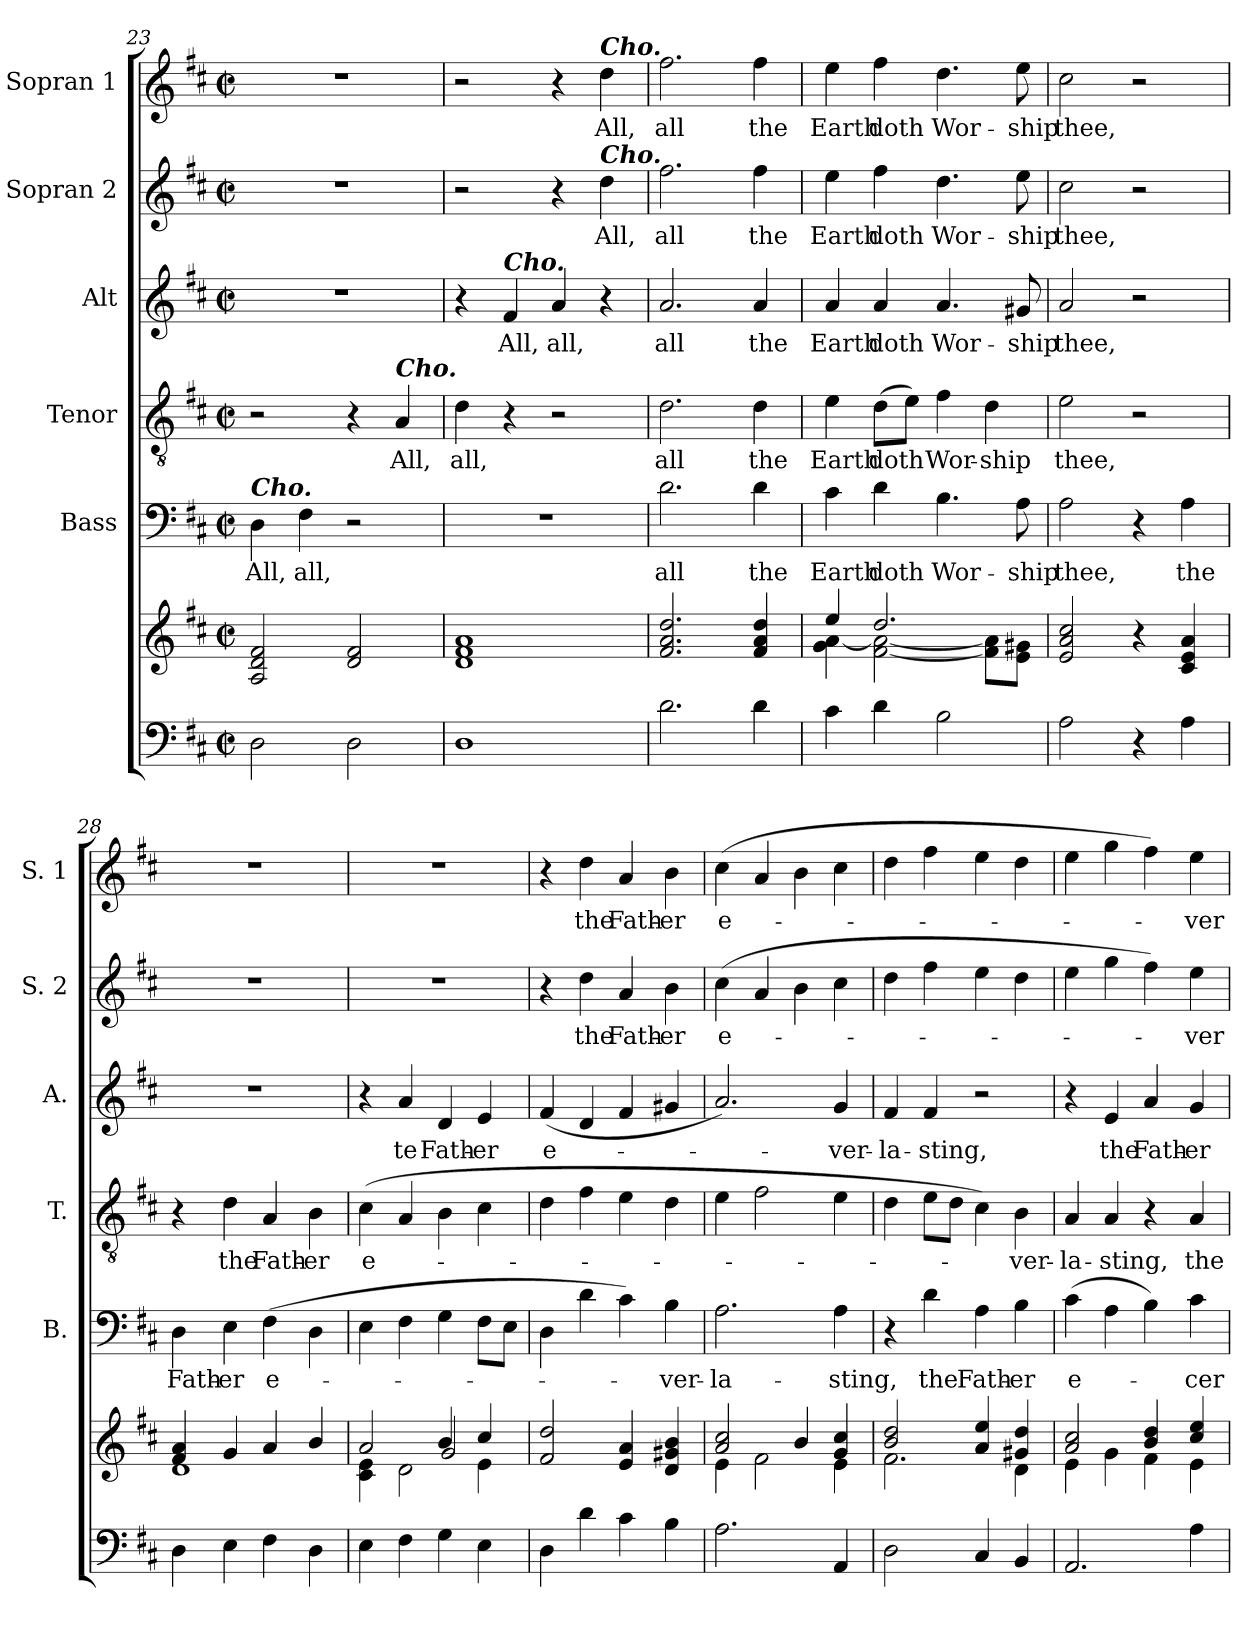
**kern	**kern	**kern	**text	**kern	**text	**kern	**text	**kern	**text	**kern	**text
*part6	*part6	*part5	*part5	*part4	*part4	*part3	*part3	*part2	*part2	*part1	*part1
*staff7	*staff6	*staff5	*staff5	*staff4	*staff4	*staff3	*staff3	*staff2	*staff2	*staff1	*staff1
*	*	*I"Bass	*	*I"Tenor	*	*I"Alt	*	*I"Sopran 2	*	*I"Sopran 1	*
*	*	*I'B.	*	*I'T.	*	*I'A.	*	*I'S. 2	*	*I'S. 1	*
!!LO:PB:g=z
*clefF4	*clefG2	*clefF4	*	*clefGv2	*	*clefG2	*	*clefG2	*	*clefG2	*
*k[f#c#]	*k[f#c#]	*k[f#c#]	*	*k[f#c#]	*	*k[f#c#]	*	*k[f#c#]	*	*k[f#c#]	*
*D:	*D:	*D:	*	*D:	*	*D:	*	*D:	*	*D:	*
*M2/2	*M2/2	*M2/2	*	*M2/2	*	*M2/2	*	*M2/2	*	*M2/2	*
*met(c|)	*met(c|)	*met(c|)	*	*met(c|)	*	*met(c|)	*	*met(c|)	*	*met(c|)	*
=23	=23	=23	=23	=23	=23	=23	=23	=23	=23	=23	=23
!	!	!LO:TX:a:Bi:t=Cho.	!	!	!	!	!	!	!	!	!
!	!	!	!LO:LY:b	!	!	!	!	!	!	!	!
2D\	2A/ 2d/ 2f#/	4D\	All,	2r	.	1r	.	1r	.	1r	.
!	!	!	!LO:LY:b	!	!	!	!	!	!	!	!
.	.	4F#\	all,	.	.	.	.	.	.	.	.
2D\	2d/ 2f#/	2r	.	4r	.	.	.	.	.	.	.
!	!	!	!	!LO:TX:a:Bi:t=Cho.	!	!	!	!	!	!	!
!	!	!	!	!	!LO:LY:b	!	!	!	!	!	!
.	.	.	.	4A/	All,	.	.	.	.	.	.
=24	=24	=24	=24	=24	=24	=24	=24	=24	=24	=24	=24
!	!	!	!	!	!LO:LY:b	!	!	!	!	!	!
1D	1d 1f# 1a	1r	.	4d\	all,	4r	.	2r	.	2r	.
!	!	!	!	!	!	!LO:TX:a:Bi:t=Cho.	!	!	!	!	!
!	!	!	!	!	!	!	!LO:LY:b	!	!	!	!
.	.	.	.	4r	.	4f#/	All,	.	.	.	.
!	!	!	!	!	!	!	!LO:LY:b	!	!	!	!
.	.	.	.	2r	.	4a/	all,	4r	.	4r	.
!	!	!	!	!	!	!	!	!	!	!LO:TX:a:Bi:t=Cho.	!
!	!	!	!	!	!	!	!	!LO:TX:a:Bi:t=Cho.	!	!	!
!	!	!	!	!	!	!	!	!	!LO:LY:b	!	!LO:LY:b
.	.	.	.	.	.	4r	.	4dd\	All,	4dd\	All,
=25	=25	=25	=25	=25	=25	=25	=25	=25	=25	=25	=25
!	!	!	!LO:LY:b	!	!LO:LY:b	!	!LO:LY:b	!	!LO:LY:b	!	!LO:LY:b
2.d\	2.f#/ 2.a/ 2.dd/	2.d\	all	2.d\	all	2.a/	all	2.ff#\	all	2.ff#\	all
!	!	!	!LO:LY:b	!	!LO:LY:b	!	!LO:LY:b	!	!LO:LY:b	!	!LO:LY:b
4d\	4f#/ 4a/ 4dd/	4d\	the	4d\	the	4a/	the	4ff#\	the	4ff#\	the
=26	=26	=26	=26	=26	=26	=26	=26	=26	=26	=26	=26
*	*^	*	*	*	*	*	*	*	*	*	*
!	!	!	!	!LO:LY:b	!	!LO:LY:b	!	!LO:LY:b	!	!LO:LY:b	!	!LO:LY:b
4c#\	4ee/	4g\ [<4a\	4c#\	Earth	4e\	Earth	4a/	Earth	4ee\	Earth	4ee\	Earth
!	!	!	!	!LO:LY:b	!	!LO:LY:b	!	!LO:LY:b	!	!LO:LY:b	!	!LO:LY:b
4d\	2.dd/	[<2f#\ 2a\_	4d\	doth	(>8d\L	doth	4a/	doth	4ff#\	doth	4ff#\	doth
.	.	.	.	.	8e\J)	.	.	.	.	.	.	.
!	!	!	!	!LO:LY:b	!	!LO:LY:b	!	!LO:LY:b	!	!LO:LY:b	!	!LO:LY:b
2B\	.	.	4.B\	Wor-	4f#\	Wor-	4.a/	Wor-	4.dd\	Wor-	4.dd\	Wor-
!	!	!	!	!	!	!LO:LY:b	!	!	!	!	!	!
.	.	8f#\] 8a\]L	.	.	4d\	-ship	.	.	.	.	.	.
!	!	!	!	!LO:LY:b	!	!	!	!LO:LY:b	!	!LO:LY:b	!	!LO:LY:b
.	.	8e\ 8g#X\J	8A\	-ship	.	.	8g#X/	-ship	8ee\	-ship	8ee\	-ship
=27	=27	=27	=27	=27	=27	=27	=27	=27	=27	=27	=27	=27
!	!	!	!	!LO:LY:b	!	!LO:LY:b	!	!LO:LY:b	!	!LO:LY:b	!	!LO:LY:b
*	*v	*v	*	*	*	*	*	*	*	*	*	*
2A\	2e/ 2a/ 2cc#/	2A\	thee,	2e\	thee,	2a/	thee,	2cc#\	thee,	2cc#\	thee,
4r	4r	4r	.	2r	.	2r	.	2r	.	2r	.
!	!	!	!LO:LY:b	!	!	!	!	!	!	!	!
4A\	4c#/ 4e/ 4a/	4A\	the	.	.	.	.	.	.	.	.
=28	=28	=28	=28	=28	=28	=28	=28	=28	=28	=28	=28
*	*^	*	*	*	*	*	*	*	*	*	*
!	!	!	!	!LO:LY:b	!	!	!	!	!	!	!	!
4D\	4f#/ 4a/	1d	4D\	Fath-	4r	.	1r	.	1r	.	1r	.
!	!	!	!	!LO:LY:b	!	!LO:LY:b	!	!	!	!	!	!
4E\	4g/	.	4E\	-er	4d\	the	.	.	.	.	.	.
!	!	!	!	!LO:LY:b	!	!LO:LY:b	!	!	!	!	!	!
4F#\	4a/	.	(>4F#\	e-	4A/	Fath-	.	.	.	.	.	.
!	!	!	!	!	!	!LO:LY:b	!	!	!	!	!	!
4D\	4b/	.	4D\	.	4B\	-er	.	.	.	.	.	.
!!LO:LB:g=z
=29	=29	=29	=29	=29	=29	=29	=29	=29	=29	=29	=29	=29
*	*	*^	*	*	*	*	*	*	*	*	*	*
!	!	!	!	!	!	!	!LO:LY:b	!	!	!	!	!	!
4E\	2a/	4c#\ 4e\	2ryy	4E\	.	(>4c#\	e-	4r	.	1r	.	1r	.
!	!	!	!	!	!	!	!	!	!LO:LY:b	!	!	!	!
4F#\	.	2d\	.	4F#\	.	4A/	.	4a/	te	.	.	.	.
!	!	!	!	!	!	!	!	!	!LO:LY:b	!	!	!	!
4G\	4b/	.	2g/	4G\	.	4B\	.	4d/	Fath-	.	.	.	.
!	!	!	!	!	!	!	!	!	!LO:LY:b	!	!	!	!
4E\	4cc#/	4e\	.	8F#\L	.	4c#\	.	4e/	-er	.	.	.	.
.	.	.	.	8E\J	.	.	.	.	.	.	.	.	.
*	*v	*v	*v	*	*	*	*	*	*	*	*	*	*
=30	=30	=30	=30	=30	=30	=30	=30	=30	=30	=30	=30
!	!	!	!	!	!	!	!LO:LY:b	!	!	!	!
4D\	2f#/ 2dd/	4D\	.	4d\	.	(<4f#/	e-	4r	.	4r	.
!	!	!	!	!	!	!	!	!	!LO:LY:b	!	!LO:LY:b
4d\	.	4d\	.	4f#\	.	4d/	.	4dd\	the	4dd\	the
!	!	!	!	!	!	!	!	!	!LO:LY:b	!	!LO:LY:b
4c#\	4e/ 4a/	4c#\)	.	4e\	.	4f#/	.	4a/	Fath-	4a/	Fath-
!	!	!	!LO:LY:b	!	!	!	!	!	!LO:LY:b	!	!LO:LY:b
4B\	4d/ 4g#X/ 4b/	4B\	-ver-	4d\	.	4g#X/	.	4b\	-er	4b\	-er
=31	=31	=31	=31	=31	=31	=31	=31	=31	=31	=31	=31
*	*^	*	*	*	*	*	*	*	*	*	*
!	!	!	!	!LO:LY:b	!	!	!	!	!	!LO:LY:b	!	!LO:LY:b
2.A\	2a/ 2cc#/	4e\	2.A\	-la-	4e\	.	2.a/)	.	(>4cc#\	e-	(>4cc#\	e-
.	.	2f#\	.	.	2f#\	.	.	.	4a/	.	4a/	.
.	4b/	.	.	.	.	.	.	.	4b\	.	4b\	.
!	!	!	!	!LO:LY:b	!	!	!	!LO:LY:b	!	!	!	!
4AA/	4g/ 4cc#/	4e\	4A\	-sting,	4e\	.	4g/	-ver-	4cc#\	.	4cc#\	.
=32	=32	=32	=32	=32	=32	=32	=32	=32	=32	=32	=32	=32
!	!	!	!	!	!	!	!	!LO:LY:b	!	!	!	!
2D\	2b/ 2dd/	2.f#\	4r	.	4d\	.	4f#/	-la-	4dd\	.	4dd\	.
!	!	!	!	!LO:LY:b	!	!	!	!LO:LY:b	!	!	!	!
.	.	.	4d\	the	8e\L	.	4f#/	-sting,	4ff#\	.	4ff#\	.
.	.	.	.	.	8d\J	.	.	.	.	.	.	.
!	!	!	!	!LO:LY:b	!	!	!	!	!	!	!	!
4C#/	4a/ 4ee/	.	4A\	Fath-	4c#\)	.	2r	.	4ee\	.	4ee\	.
!	!	!	!	!LO:LY:b	!	!LO:LY:b	!	!	!	!	!	!
4BB/	4g#X/ 4dd/	4d\	4B\	-er	4B\	-ver-	.	.	4dd\	.	4dd\	.
=33	=33	=33	=33	=33	=33	=33	=33	=33	=33	=33	=33	=33
!	!	!	!	!LO:LY:b	!	!LO:LY:b	!	!	!	!	!	!
2.AA/	2a/ 2cc#/	4e\	(>4c#\	e-	4A/	-la-	4r	.	4ee\	.	4ee\	.
!	!	!	!	!	!	!LO:LY:b	!	!LO:LY:b	!	!	!	!
.	.	4g\	4A\	.	4A/	-sting,	4e/	the	4gg\	.	4gg\	.
!	!	!	!	!	!	!	!	!LO:LY:b	!	!	!	!
.	4b/ 4dd/	4f#\	4B\)	.	4r	.	4a/	Fath-	4ff#\)	.	4ff#\)	.
!	!	!	!	!LO:LY:b	!	!LO:LY:b	!	!LO:LY:b	!	!LO:LY:b	!	!LO:LY:b
4A\	4cc#/ 4ee/	4e\	4c#\	-cer-	4A/	the	4g/	-er	4ee\	-ver-	4ee\	-ver-
*	*v	*v	*	*	*	*	*	*	*	*	*	*
=	=	=	=	=	=	=	=	=	=	=	=
*-	*-	*-	*-	*-	*-	*-	*-	*-	*-	*-	*-
